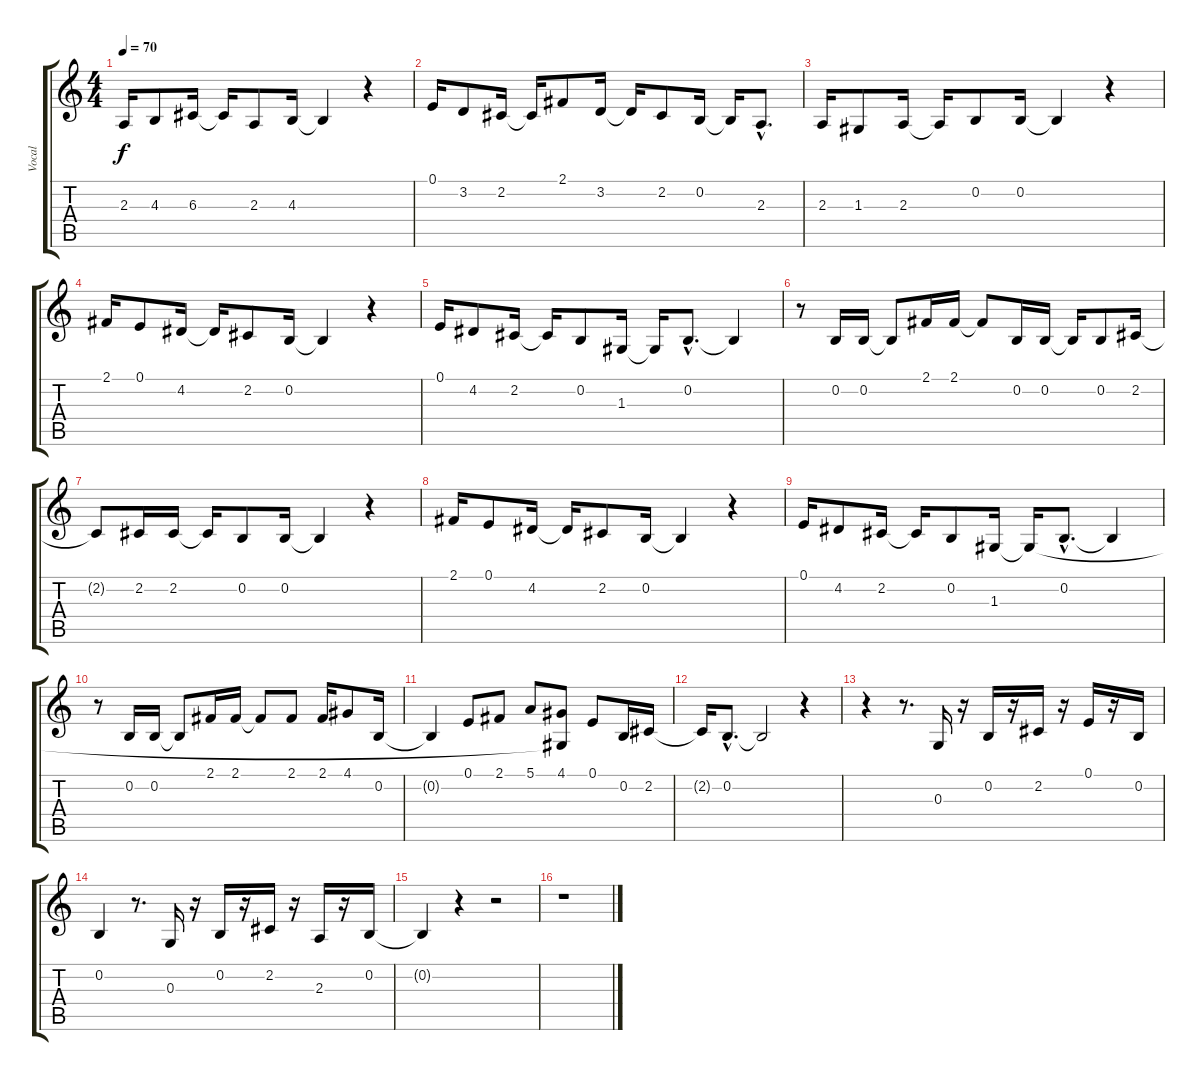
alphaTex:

\track ("Vocal" "Vocal") {instrument lead6voice}
\staff {score tabs}
\tuning (E4 B3 G3 D3 A2 E2) {hide}
\ts (4 4)
\tempo 70
\clef g2
\ks c
2.3.16{dy f} 4.3.8 6.3.16 6.3{t}.16 2.3.8 4.3.16 4.3{t}.4 r.4 |
0.1.16 3.2.8 2.2.16 2.2{t}.16 2.1.8 3.2.16 3.2{t}.16 2.2.8 0.2.16 0.2{t}.16 2.3{hac}.8{d} |
2.3.16 1.3.8 2.3.16 2.3{t}.16 0.2.8 0.2.16 0.2{t}.4 r.4 |
2.1.16 0.1.8 4.2.16 4.2{t}.16 2.2.8 0.2.16 0.2{t}.4 r.4 |
0.1.16 4.2.8 2.2.16 2.2{t}.16 0.2.8 1.3.16 1.3{t}.16 0.2{hac}.8{d} 0.2{t}.4 |
r.8 0.2.16 0.2.16 0.2{t}.8 2.1.16 2.1.16 2.1{t}.8 0.2.16 0.2.16 0.2{t}.16 0.2.8 2.2.16 |
2.2{t}.8 2.2.16 2.2.16 2.2{t}.16 0.2.8 0.2.16 0.2{t}.4 r.4 |
2.1.16 0.1.8 4.2.16 4.2{t}.16 2.2.8 0.2.16 0.2{t}.4 r.4 |
0.1.16 4.2.8 2.2.16 2.2{t}.16 0.2.8 1.3.16 1.3{t}.16 0.2{hac}.8{d} 0.2{t}.4 |
r.8 0.2.16 0.2.16 0.2{t}.8 2.1.16 2.1.16 2.1{t}.8 2.1.8 2.1.16 4.1.8 0.2.16 |
0.2{t}.4 0.1.8 2.1.8 5.1.8 (4.1 1.3{t}).8 0.1.8 0.2.16 2.2.16 |
2.2{t}.16 0.2{hac}.8{d} 0.2{t}.2 r.4 |
r.4 r.8{d} 0.3.16 r.16 0.2.16 r.16 2.2.16 r.16 0.1.16 r.16 0.2.16 |
0.2.4 r.8{d} 0.3.16 r.16 0.2.16 r.16 2.2.16 r.16 2.3.16 r.16 0.2.16 |
0.2{t}.4 r.4 r.2 |
r.1
